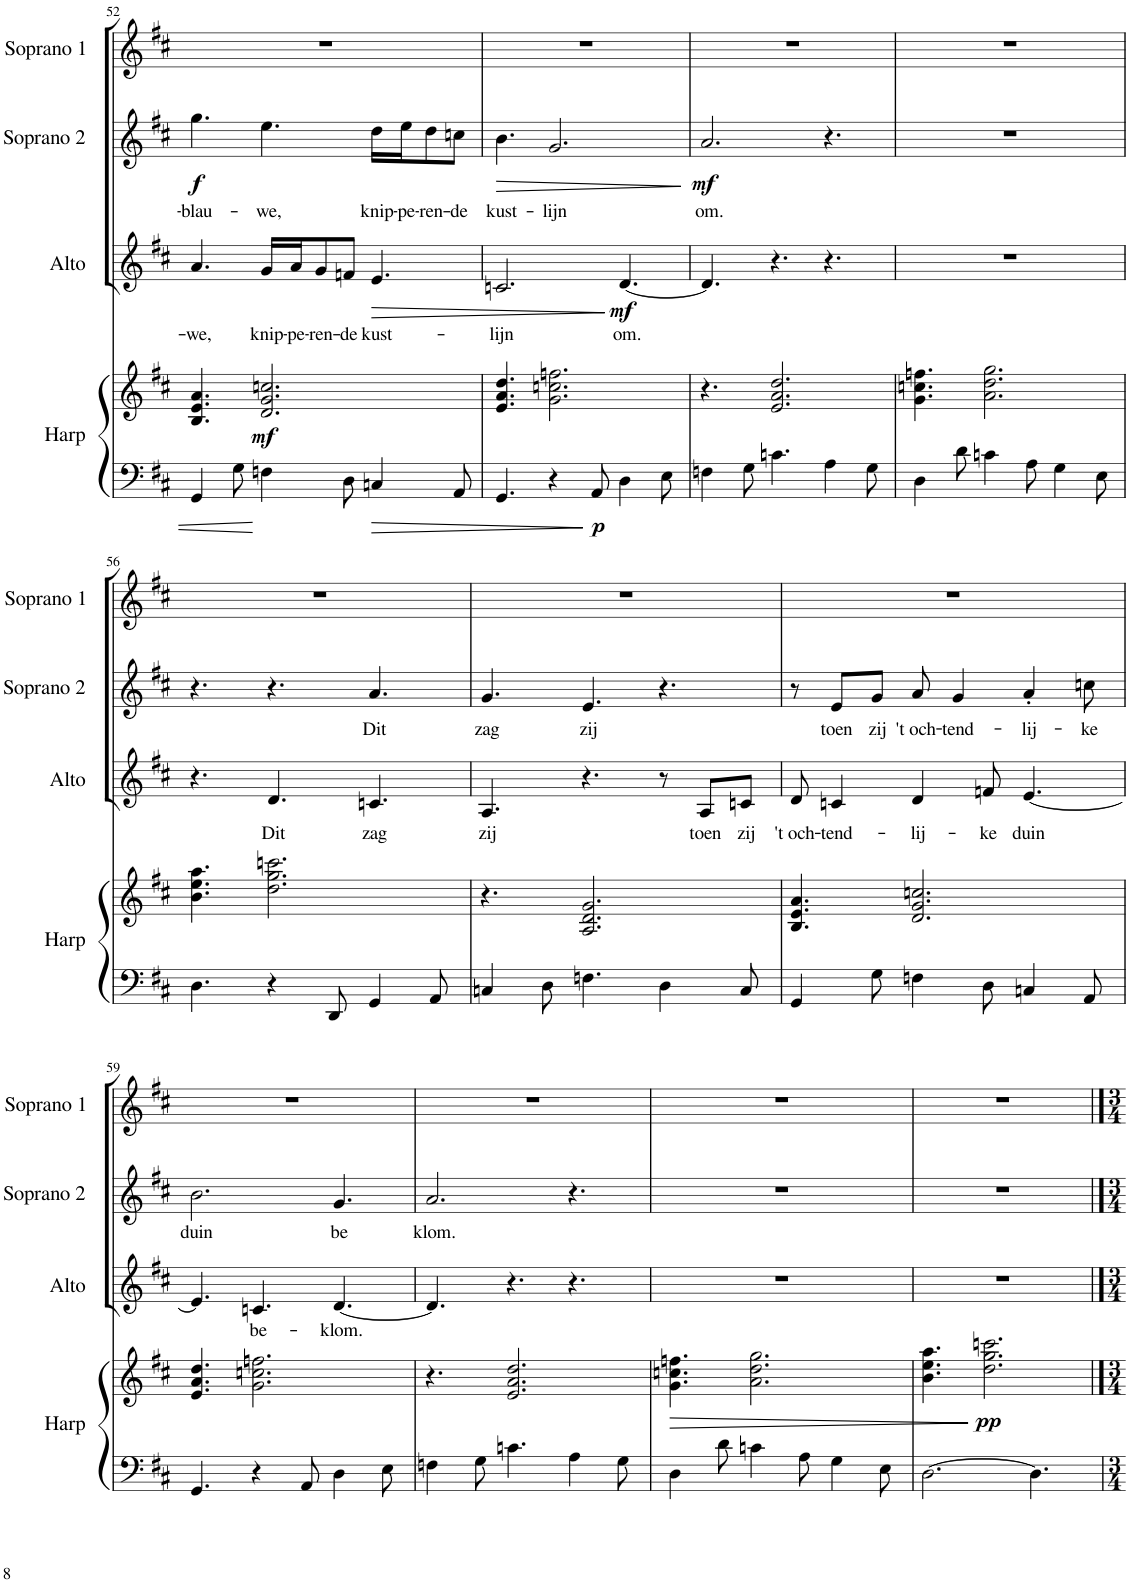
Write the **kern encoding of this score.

**kern	**kern	**dynam	**kern	**text	**dynam	**kern	**text	**dynam	**kern
*part4	*part4	*part4	*part3	*part3	*part3	*part2	*part2	*part2	*part1
*staff5	*staff4	*staff4/5	*staff3	*staff3	*staff3	*staff2	*staff2	*staff2	*staff1
*I"Harp	*	*	*I"Alto	*	*	*I"Soprano 2	*	*	*I"Soprano 1
*I'Harp	*	*	*I'Alto	*	*	*I'Soprano 2	*	*	*I'Soprano 1
!!LO:PB:g=z
*clefF4	*clefG2	*	*clefG2	*	*	*clefG2	*	*	*clefG2
*k[f#c#]	*k[f#c#]	*	*k[f#c#]	*	*	*k[f#c#]	*	*	*k[f#c#]
*D:	*D:	*	*D:	*	*	*D:	*	*	*D:
*M9/8	*M9/8	*	*M9/8	*	*	*M9/8	*	*	*M9/8
=52	=52	=52	=52	=52	=52	=52	=52	=52	=52
!	!	!	!	!LO:LY:b	!	!	!LO:LY:b	!LO:DY:b	!
4GG/	4.B/ 4.e/ 4.a/	.	4.a/	-we,	.	4.gg\	-blau-	f	8%9r
8G\	.	.	.	.	.	.	.	.	.
!	!	!LO:DY:b	!	!LO:LY:b	!	!	!LO:LY:b	!	!
4Fn\	2.d/ 2.g/ 2.ccn/	mf	16g/LL	knip-	.	4.ee\	-we,	.	.
!	!	!	!	!LO:LY:b	!	!	!	!	!
.	.	.	16a/J	-pe-	.	.	.	.	.
!	!	!	!	!LO:LY:b	!	!	!	!	!
.	.	.	8g/	-ren-	.	.	.	.	.
!	!	!	!	!LO:LY:b	!	!	!	!	!
8D\	.	.	8fn/J	-de	.	.	.	.	.
!	!	!	!	!LO:LY:b	!LO:HP:b	!	!LO:LY:b	!	!
4Cn/	.	.	4.e/	kust-	>	16dd\LL	knip-	.	.
!	!	!	!	!	!	!	!LO:LY:b	!	!
.	.	.	.	.	.	16ee\J	-pe-	.	.
!	!	!	!	!	!	!	!LO:LY:b	!	!
.	.	.	.	.	.	8dd\	-ren-	.	.
!	!	!	!	!	!	!	!LO:LY:b	!	!
8AA/	.	.	.	.	.	8ccn\J	-de	.	.
=53	=53	=53	=53	=53	=53	=53	=53	=53	=53
!	!	!	!	!LO:LY:b	!	!	!LO:LY:b	!LO:HP:b	!
4.GG/	4.e/ 4.a/ 4.dd/	.	2.cn/	-lijn	.	4.b\	kust-	>	8%9r
!	!	!	!	!	!	!	!LO:LY:b	!	!
4r	2.g\ 2.ccn\ 2.ffn\	.	.	.	.	2.g/	-lijn	.	.
!	!	!LO:DY:b=2	!	!	!	!	!	!	!
8AA/	.	p	.	.	.	.	.	.	.
!	!	!	!	!LO:LY:b	!LO:DY:n=1:b	!	!	!	!
4D\	.	.	[4.d/	om.	] mf	.	.	.	.
8E\	.	.	.	.	.	.	.	.	.
.	.	.	.	.	.	.	.	]	.
=54	=54	=54	=54	=54	=54	=54	=54	=54	=54
!	!	!	!	!	!	!	!LO:LY:b	!LO:DY:b	!
4Fn\	4.r	.	4.d/]	.	.	2.a/	om.	mf	8%9r
8G\	.	.	.	.	.	.	.	.	.
4.cn\	2.e/ 2.a/ 2.dd/	.	4.r	.	.	.	.	.	.
4A\	.	.	4.r	.	.	4.r	.	.	.
8G\	.	.	.	.	.	.	.	.	.
=55	=55	=55	=55	=55	=55	=55	=55	=55	=55
4D\	4.g\ 4.ccn\ 4.ffn\	.	8%9r	.	.	8%9r	.	.	8%9r
8d\	.	.	.	.	.	.	.	.	.
4cn\	2.a\ 2.dd\ 2.gg\	.	.	.	.	.	.	.	.
8A\	.	.	.	.	.	.	.	.	.
4G\	.	.	.	.	.	.	.	.	.
8E\	.	.	.	.	.	.	.	.	.
!!LO:LB:g=z
=56	=56	=56	=56	=56	=56	=56	=56	=56	=56
4.D\	4.b\ 4.ee\ 4.aa\	.	4.r	.	.	4.r	.	.	8%9r
!	!	!	!	!LO:LY:b	!	!	!	!	!
4r	2.dd\ 2.gg\ 2.cccn\	.	4.d/	Dit	.	4.r	.	.	.
8DD/	.	.	.	.	.	.	.	.	.
!	!	!	!	!LO:LY:b	!	!	!LO:LY:b	!	!
4GG/	.	.	4.cn/	zag	.	4.a/	Dit	.	.
8AA/	.	.	.	.	.	.	.	.	.
=57	=57	=57	=57	=57	=57	=57	=57	=57	=57
!	!	!	!	!LO:LY:b	!	!	!LO:LY:b	!	!
4Cn/	4.r	.	4.A/	zij	.	4.g/	zag	.	8%9r
8D\	.	.	.	.	.	.	.	.	.
!	!	!	!	!	!	!	!LO:LY:b	!	!
4.Fn\	2.A/ 2.d/ 2.g/	.	4.r	.	.	4.e/	zij	.	.
4D\	.	.	8r	.	.	4.r	.	.	.
!	!	!	!	!LO:LY:b	!	!	!	!	!
.	.	.	8A/L	toen	.	.	.	.	.
!	!	!	!	!LO:LY:b	!	!	!	!	!
8C/	.	.	8cn/J	zij	.	.	.	.	.
=58	=58	=58	=58	=58	=58	=58	=58	=58	=58
!	!	!	!	!LO:LY:b	!	!	!	!	!
4GG/	4.B/ 4.e/ 4.a/	.	8d/	't och-	.	8r	.	.	8%9r
!	!	!	!	!LO:LY:b	!	!	!LO:LY:b	!	!
.	.	.	4cn/	-tend-	.	8e/L	toen	.	.
!	!	!	!	!	!	!	!LO:LY:b	!	!
8G\	.	.	.	.	.	8g/J	zij	.	.
!	!	!	!	!LO:LY:b	!	!	!LO:LY:b	!	!
4Fn\	2.d/ 2.g/ 2.ccn/	.	4d/	-lij-	.	8a/	't och-	.	.
!	!	!	!	!	!	!	!LO:LY:b	!	!
.	.	.	.	.	.	4g/	-tend-	.	.
!	!	!	!	!LO:LY:b	!	!	!	!	!
8D\	.	.	8fn/	-ke	.	.	.	.	.
!	!	!	!	!LO:LY:b	!	!	!LO:LY:b	!	!
4Cn/	.	.	[4.e/	duin	.	4a'/	-lij-	.	.
!	!	!	!	!	!	!	!LO:LY:b	!	!
8AA/	.	.	.	.	.	8ccn\	-ke	.	.
!!LO:LB:g=z
=59	=59	=59	=59	=59	=59	=59	=59	=59	=59
!	!	!	!	!	!	!	!LO:LY:b	!	!
4.GG/	4.e/ 4.a/ 4.dd/	.	4.e/]	.	.	2.b\	duin	.	8%9r
!	!	!	!	!LO:LY:b	!	!	!	!	!
4r	2.g\ 2.ccn\ 2.ffn\	.	4.cn/	be-	.	.	.	.	.
8AA/	.	.	.	.	.	.	.	.	.
!	!	!	!	!LO:LY:b	!	!	!LO:LY:b	!	!
4D\	.	.	[4.d/	-klom.	.	4.g/	be	.	.
8E\	.	.	.	.	.	.	.	.	.
=60	=60	=60	=60	=60	=60	=60	=60	=60	=60
!	!	!	!	!	!	!	!LO:LY:b	!	!
4Fn\	4.r	.	4.d/]	.	.	2.a/	klom.	.	8%9r
8G\	.	.	.	.	.	.	.	.	.
4.cn\	2.e/ 2.a/ 2.dd/	.	4.r	.	.	.	.	.	.
4A\	.	.	4.r	.	.	4.r	.	.	.
8G\	.	.	.	.	.	.	.	.	.
=61	=61	=61	=61	=61	=61	=61	=61	=61	=61
!	!	!LO:HP:b	!	!	!	!	!	!	!
4D\	4.g\ 4.ccn\ 4.ffn\	>	8%9r	.	.	8%9r	.	.	8%9r
8d\	.	.	.	.	.	.	.	.	.
4cn\	2.a\ 2.dd\ 2.gg\	.	.	.	.	.	.	.	.
8A\	.	.	.	.	.	.	.	.	.
4G\	.	.	.	.	.	.	.	.	.
8E\	.	.	.	.	.	.	.	.	.
=62	=62	=62	=62	=62	=62	=62	=62	=62	=62
[2.D\	4.b\ 4.ee\ 4.aa\	.	8%9r	.	.	8%9r	.	.	8%9r
!	!	!LO:DY:n=1:b	!	!	!	!	!	!	!
.	2.dd\ 2.gg\ 2.cccn\	] pp	.	.	.	.	.	.	.
4.D\]	.	.	.	.	.	.	.	.	.
==	==	==	==	==	==	==	==	==	==
*-	*-	*-	*-	*-	*-	*-	*-	*-	*-
